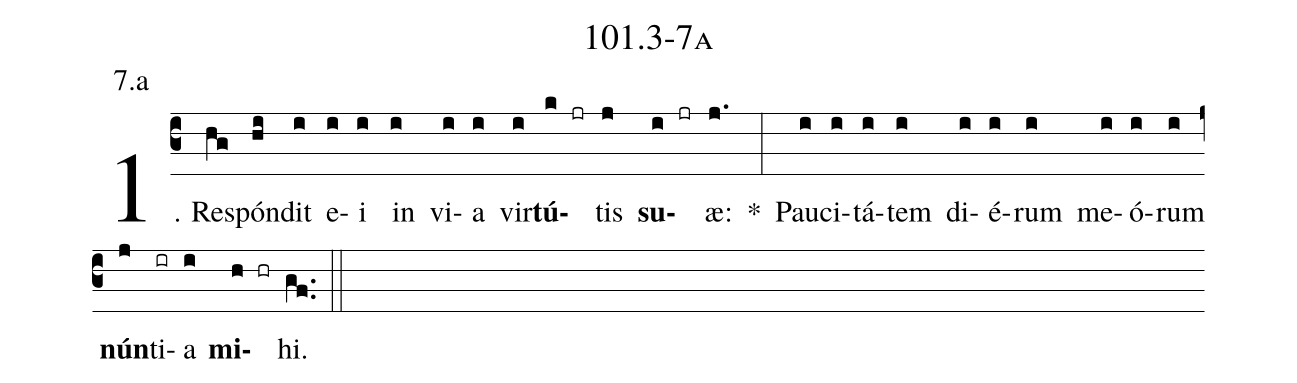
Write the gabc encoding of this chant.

name: 101.3-7a;
annotation: 7.a;
%%
(c3)1. Re(hg)spón(hi)dit(i) e(i)i(i) in(i) vi(i)a(i) vir(i)<b>tú</b>(k jr)tis(j) <b>su</b>(i jr)æ:(j.) *(:) Pau(i)ci(i)tá(i)tem(i) di(i)é(i)rum(i) me(i)ó(i)rum(i) <b>nún</b>(j)ti(ir)a(i) <b>mi</b>(h hr)hi.(gf..) (::)


%E(i) u(i) o(j) u(i) a(h) e.(gf..) (::)
